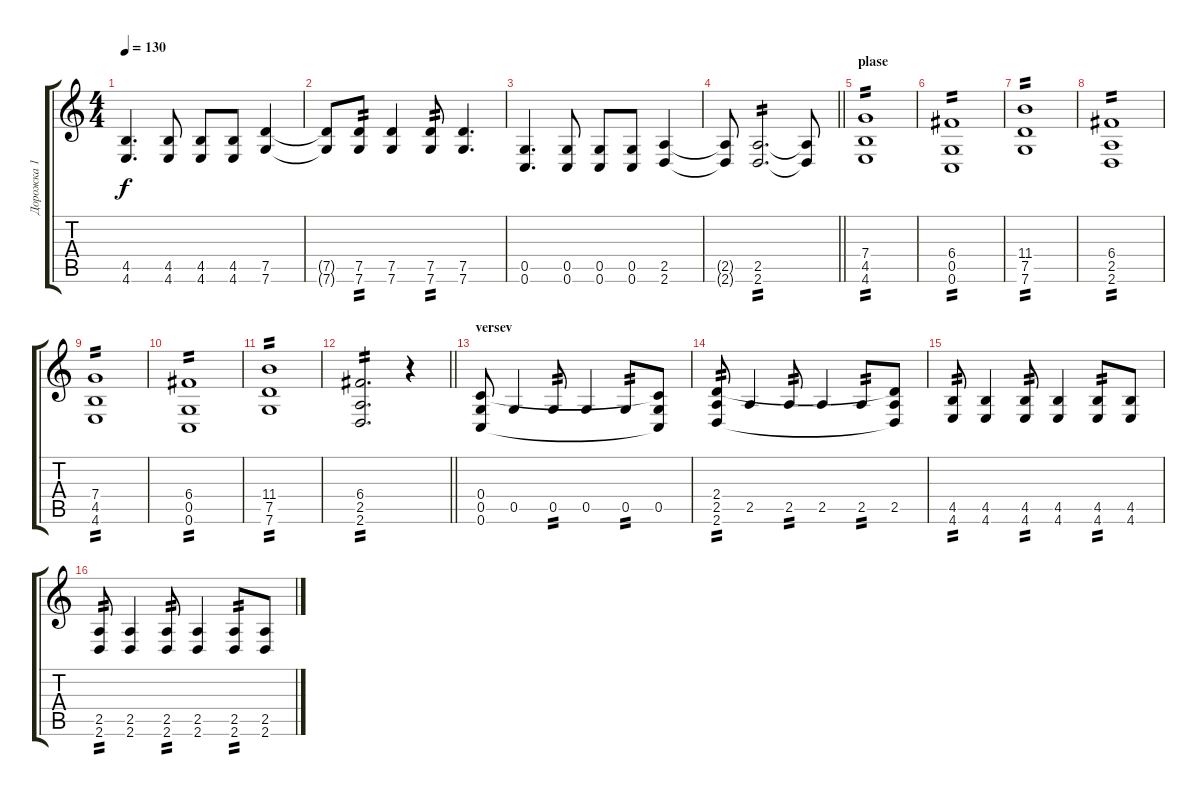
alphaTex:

\track ("Дорожка 1" "Дорожка 1") {instrument distortionguitar}
\staff {score tabs}
\tuning (D4 A3 F3 C3 G2 C2) {hide}
\ts (4 4)
\tempo 130
\clef g2
\ks c
(4.5 4.6).4{d dy f} (4.5 4.6).8 (4.5 4.6).8 (4.5 4.6).8 (7.5 7.6).4 |
(7.5{t} 7.6{t}).8 (7.5 7.6).8{tp 2} (7.5 7.6).4 (7.5 7.6).8{tp 2} (7.5 7.6).4{d} |
(0.5 0.6).4{d} (0.5 0.6).8 (0.5 0.6).8 (0.5 0.6).8 (2.5 2.6).4 |
\barLineRight lightlight
(2.5{t} 2.6{t}).8 (2.5 2.6).2{d tp 2} (2.5{t} 2.6{t}).8 |
\section ("" "plase")
(7.4 4.5 4.6).1{tp 2} |
(6.4 0.5 0.6).1{tp 2} |
(11.4 7.5 7.6).1{tp 2} |
(6.4 2.5 2.6).1{tp 2} |
(7.4 4.5 4.6).1{tp 2} |
(6.4 0.5 0.6).1{tp 2} |
(11.4 7.5 7.6).1{tp 2} |
\barLineRight lightlight
(6.4 2.5 2.6).2{d tp 2} r.4 |
\section ("" "versev")
(0.4 0.5 0.6).8 0.5.4 0.5.8{tp 2} 0.5.4 0.5.8{tp 2} (0.4{t} 0.5 0.6{t}).8 |
(2.4 2.5 2.6).8{tp 2} 2.5.4 2.5.8{tp 2} 2.5.4 2.5.8{tp 2} (2.4{t} 2.5 2.6{t}).8 |
(4.5 4.6).8{tp 2} (4.5 4.6).4 (4.5 4.6).8{tp 2} (4.5 4.6).4 (4.5 4.6).8{tp 2} (4.5 4.6).8 |
(2.5 2.6).8{tp 2} (2.5 2.6).4 (2.5 2.6).8{tp 2} (2.5 2.6).4 (2.5 2.6).8{tp 2} (2.5 2.6).8
